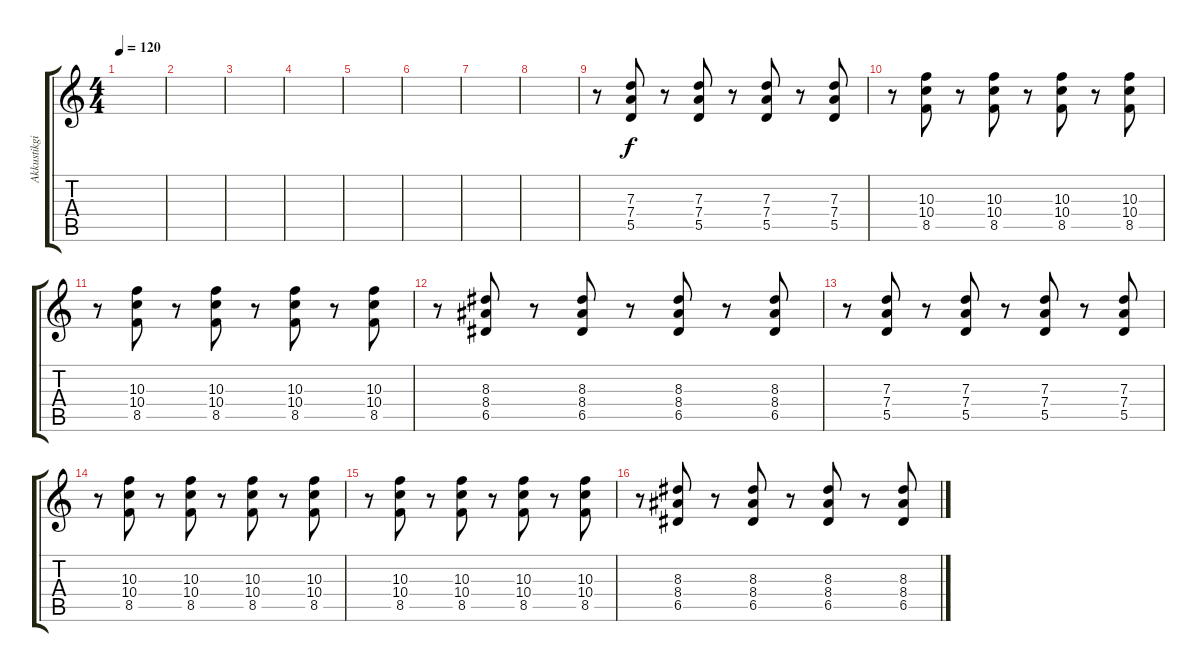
\track ("Akkustikgitarre" "Akkustikgi") {instrument electricguitarclean}
\staff {score tabs}
\tuning (E4 B3 G3 D3 A2 E2) {hide}
\ts (4 4)
\tempo 120
\clef g2
\ks c
|
|
|
|
|
|
|
|
r.8 (7.3 7.4 5.5).8 r.8 (7.3 7.4 5.5).8 r.8 (7.3 7.4 5.5).8 r.8 (7.3 7.4 5.5).8 |
r.8 (10.3 10.4 8.5).8 r.8 (10.3 10.4 8.5).8 r.8 (10.3 10.4 8.5).8 r.8 (10.3 10.4 8.5).8 |
r.8 (10.3 10.4 8.5).8 r.8 (10.3 10.4 8.5).8 r.8 (10.3 10.4 8.5).8 r.8 (10.3 10.4 8.5).8 |
r.8 (8.3 8.4 6.5).8 r.8 (8.3 8.4 6.5).8 r.8 (8.3 8.4 6.5).8 r.8 (8.3 8.4 6.5).8 |
r.8 (7.3 7.4 5.5).8 r.8 (7.3 7.4 5.5).8 r.8 (7.3 7.4 5.5).8 r.8 (7.3 7.4 5.5).8 |
r.8 (10.3 10.4 8.5).8 r.8 (10.3 10.4 8.5).8 r.8 (10.3 10.4 8.5).8 r.8 (10.3 10.4 8.5).8 |
r.8 (10.3 10.4 8.5).8 r.8 (10.3 10.4 8.5).8 r.8 (10.3 10.4 8.5).8 r.8 (10.3 10.4 8.5).8 |
r.8 (8.3 8.4 6.5).8 r.8 (8.3 8.4 6.5).8 r.8 (8.3 8.4 6.5).8 r.8 (8.3 8.4 6.5).8
